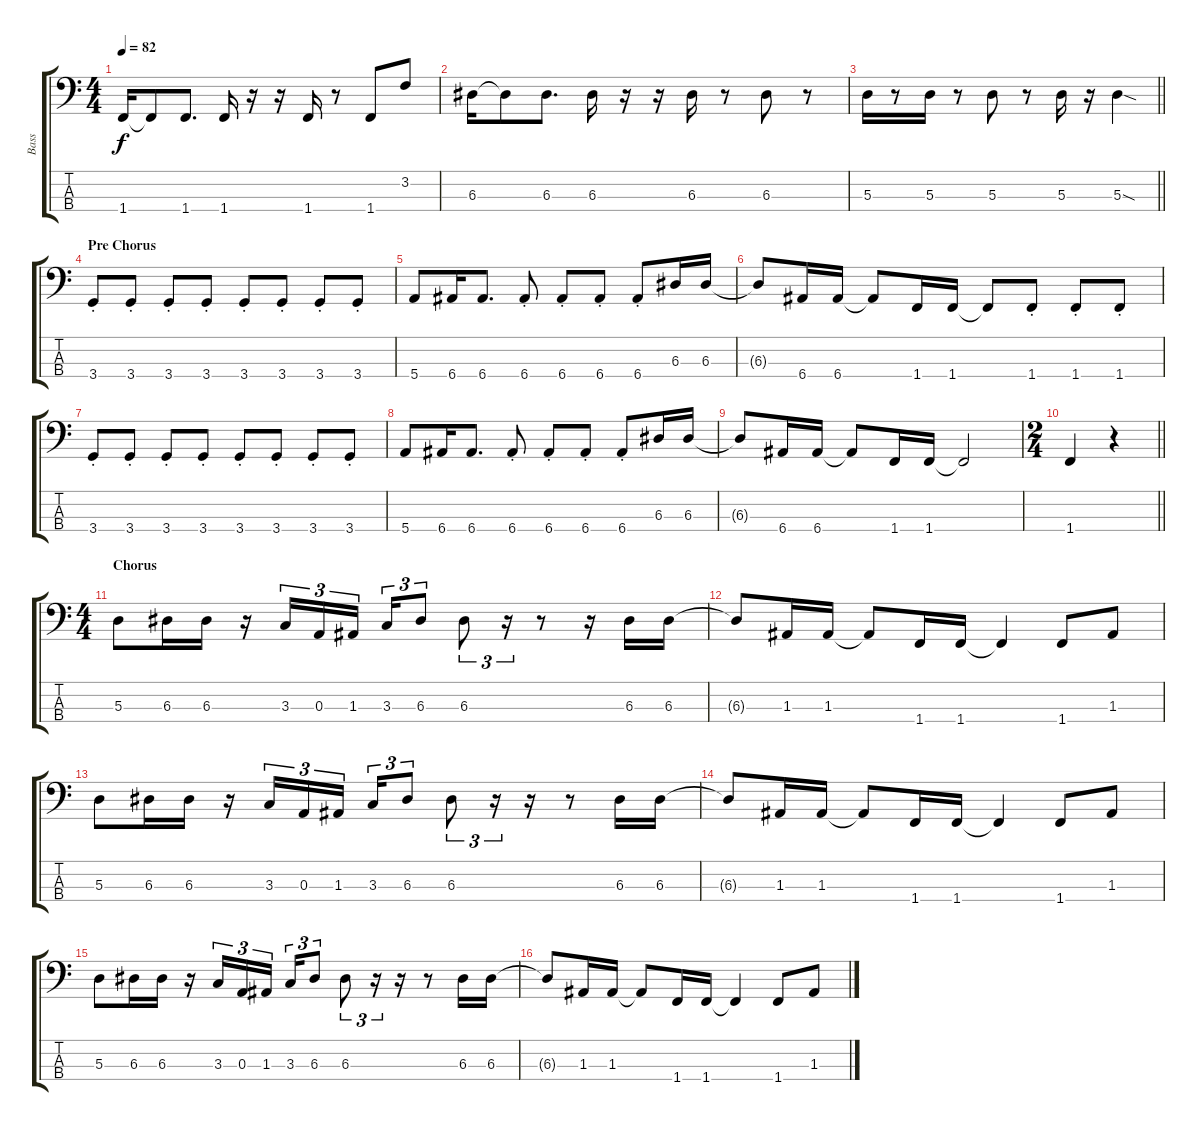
\track ("Bass" "Bass") {instrument electricbassfinger}
\staff {score tabs}
\tuning (G2 D2 A1 E1) {hide}
\ts (4 4)
\tempo 82
\clef f4
\ks c
1.4.16{dy f} 1.4{t}.8 1.4.8{d} 1.4.16 r.16 r.16 1.4.16 r.8 1.4.8 3.2.8 |
6.3.16 6.3{t}.8 6.3.8{d} 6.3.16 r.16 r.16 6.3.16 r.8 6.3.8 r.8 |
\barLineRight lightlight
5.3.16 r.8 5.3.16 r.8 5.3.8 r.8 5.3.16 r.16 5.3{sod}.4 |
\section ("" "Pre Chorus")
3.4{st}.8 3.4{st}.8 3.4{st}.8 3.4{st}.8 3.4{st}.8 3.4{st}.8 3.4{st}.8 3.4{st}.8 |
5.4.8 6.4.16 6.4.8{d} 6.4{st}.8 6.4{st}.8 6.4{st}.8 6.4{st}.8 6.3.16 6.3.16 |
6.3{t}.8 6.4.16 6.4.16 6.4{t}.8 1.4.16 1.4.16 1.4{t}.8 1.4{st}.8 1.4{st}.8 1.4{st}.8 |
3.4{st}.8 3.4{st}.8 3.4{st}.8 3.4{st}.8 3.4{st}.8 3.4{st}.8 3.4{st}.8 3.4{st}.8 |
5.4.8 6.4.16 6.4.8{d} 6.4{st}.8 6.4{st}.8 6.4{st}.8 6.4{st}.8 6.3.16 6.3.16 |
6.3{t}.8 6.4.16 6.4.16 6.4{t}.8 1.4.16 1.4.16 1.4{t}.2 |
\ts (2 4)
\barLineRight lightlight
1.4.4 r.4 |
\ts (4 4)
\section ("" "Chorus")
5.3.8 6.3.16 6.3.16 r.16{instrument slapbass1} 3.3.16{tu (3 2)} 0.3.16{tu (3 2)} 1.3.16{tu (3 2) beam splitsecondary} 3.3.16{tu (3 2)} 6.3.8{tu (3 2)} 6.3.8{tu (3 2)} r.16{tu (3 2)} r.8 r.16 6.3.16{instrument electricbassfinger} 6.3.16 |
6.3{t}.8 1.3.16 1.3.16 1.3{t}.8 1.4.16 1.4.16 1.4{t}.4 1.4.8 1.3.8 |
5.3.8 6.3.16 6.3.16 r.16{instrument slapbass1} 3.3.16{tu (3 2)} 0.3.16{tu (3 2)} 1.3.16{tu (3 2) beam splitsecondary} 3.3.16{tu (3 2)} 6.3.8{tu (3 2)} 6.3.8{tu (3 2)} r.16{tu (3 2)} r.16 r.8 6.3.16{instrument electricbassfinger} 6.3.16 |
6.3{t}.8 1.3.16 1.3.16 1.3{t}.8 1.4.16 1.4.16 1.4{t}.4 1.4.8 1.3.8 |
5.3.8 6.3.16 6.3.16 r.16{instrument slapbass1} 3.3.16{tu (3 2)} 0.3.16{tu (3 2)} 1.3.16{tu (3 2) beam splitsecondary} 3.3.16{tu (3 2)} 6.3.8{tu (3 2)} 6.3.8{tu (3 2)} r.16{tu (3 2)} r.16 r.8 6.3.16{instrument electricbassfinger} 6.3.16 |
6.3{t}.8 1.3.16 1.3.16 1.3{t}.8 1.4.16 1.4.16 1.4{t}.4 1.4.8 1.3.8
